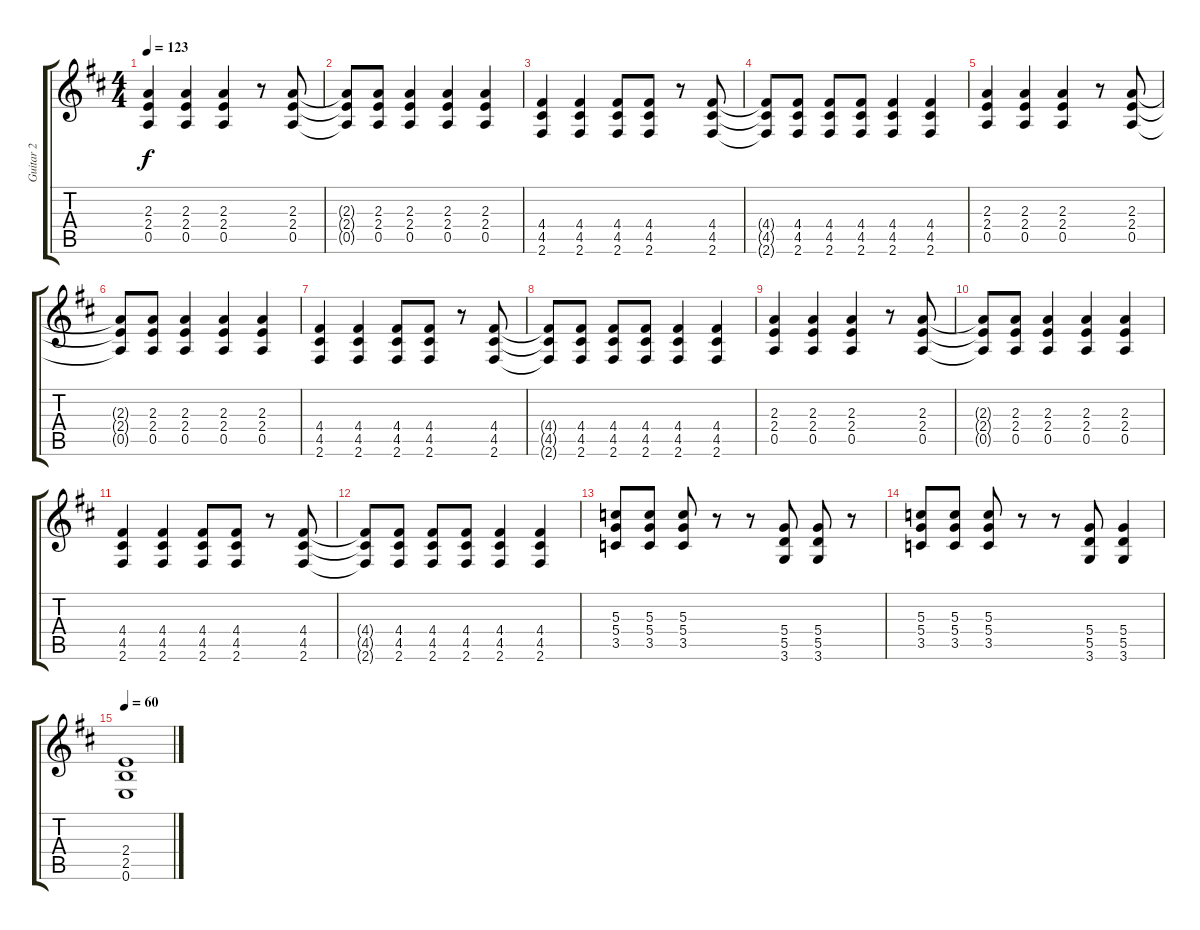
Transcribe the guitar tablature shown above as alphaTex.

\track ("Guitar 2" "Guitar 2") {instrument overdrivenguitar}
\staff {score tabs}
\tuning (E4 B3 G3 D3 A2 E2) {hide}
\ts (4 4)
\tempo 123
\clef g2
\ks d
(2.3 2.4 0.5).4{dy f} (2.3 2.4 0.5).4 (2.3 2.4 0.5).4 r.8 (2.3 2.4 0.5).8 |
(2.3{t} 2.4{t} 0.5{t}).8 (2.3 2.4 0.5).8 (2.3 2.4 0.5).4 (2.3 2.4 0.5).4 (2.3 2.4 0.5).4 |
(4.4 4.5 2.6).4 (4.4 4.5 2.6).4 (4.4 4.5 2.6).8 (4.4 4.5 2.6).8 r.8 (4.4 4.5 2.6).8 |
(4.4{t} 4.5{t} 2.6{t}).8 (4.4 4.5 2.6).8 (4.4 4.5 2.6).8 (4.4 4.5 2.6).8 (4.4 4.5 2.6).4 (4.4 4.5 2.6).4 |
(2.3 2.4 0.5).4 (2.3 2.4 0.5).4 (2.3 2.4 0.5).4 r.8 (2.3 2.4 0.5).8 |
(2.3{t} 2.4{t} 0.5{t}).8 (2.3 2.4 0.5).8 (2.3 2.4 0.5).4 (2.3 2.4 0.5).4 (2.3 2.4 0.5).4 |
(4.4 4.5 2.6).4 (4.4 4.5 2.6).4 (4.4 4.5 2.6).8 (4.4 4.5 2.6).8 r.8 (4.4 4.5 2.6).8 |
(4.4{t} 4.5{t} 2.6{t}).8 (4.4 4.5 2.6).8 (4.4 4.5 2.6).8 (4.4 4.5 2.6).8 (4.4 4.5 2.6).4 (4.4 4.5 2.6).4 |
(2.3 2.4 0.5).4 (2.3 2.4 0.5).4 (2.3 2.4 0.5).4 r.8 (2.3 2.4 0.5).8 |
(2.3{t} 2.4{t} 0.5{t}).8 (2.3 2.4 0.5).8 (2.3 2.4 0.5).4 (2.3 2.4 0.5).4 (2.3 2.4 0.5).4 |
(4.4 4.5 2.6).4 (4.4 4.5 2.6).4 (4.4 4.5 2.6).8 (4.4 4.5 2.6).8 r.8 (4.4 4.5 2.6).8 |
(4.4{t} 4.5{t} 2.6{t}).8 (4.4 4.5 2.6).8 (4.4 4.5 2.6).8 (4.4 4.5 2.6).8 (4.4 4.5 2.6).4 (4.4 4.5 2.6).4 |
(5.3 5.4 3.5).8 (5.3 5.4 3.5).8 (5.3 5.4 3.5).8 r.8 r.8 (5.4 5.5 3.6).8 (5.4 5.5 3.6).8 r.8 |
(5.3 5.4 3.5).8 (5.3 5.4 3.5).8 (5.3 5.4 3.5).8 r.8 r.8 (5.4 5.5 3.6).8 (5.4 5.5 3.6).4 |
\tempo 60
(2.4 2.5 0.6).1
